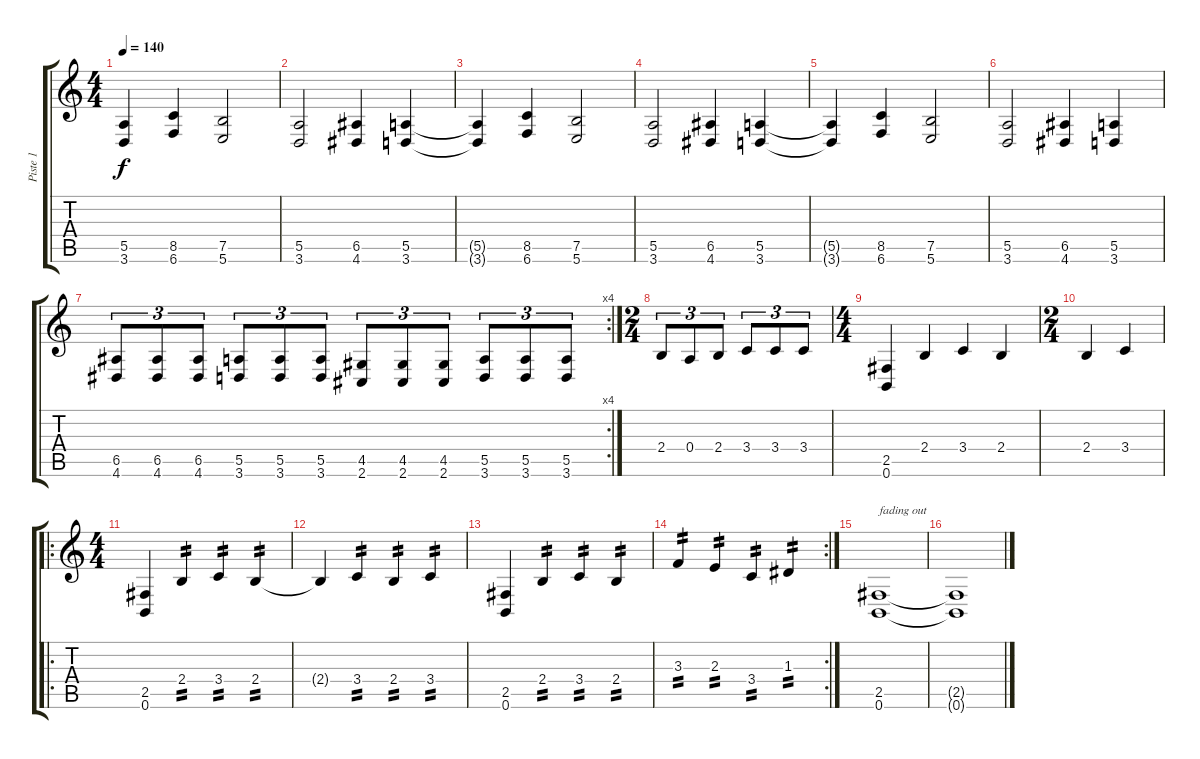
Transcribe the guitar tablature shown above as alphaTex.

\track ("Piste 1" "Piste 1") {instrument distortionguitar}
\staff {score tabs}
\tuning (B3 Gb3 D3 A2 E2 B1) {hide}
\ts (4 4)
\tempo 140
\clef g2
\ks c
(5.5{t} 3.6{t}).4{dy f} (8.5 6.6).4 (7.5 5.6).2 |
(5.5 3.6).2 (6.5 4.6).4 (5.5 3.6).4 |
(5.5{t} 3.6{t}).4 (8.5 6.6).4 (7.5 5.6).2 |
(5.5 3.6).2 (6.5 4.6).4 (5.5 3.6).4 |
(5.5{t} 3.6{t}).4 (8.5 6.6).4 (7.5 5.6).2 |
(5.5 3.6).2 (6.5 4.6).4 (5.5 3.6).4 |
\rc 4
(6.5 4.6).8{tu (3 2)} (6.5 4.6).8{tu (3 2)} (6.5 4.6).8{tu (3 2)} (5.5 3.6).8{tu (3 2)} (5.5 3.6).8{tu (3 2)} (5.5 3.6).8{tu (3 2)} (4.5 2.6).8{tu (3 2)} (4.5 2.6).8{tu (3 2)} (4.5 2.6).8{tu (3 2)} (5.5 3.6).8{tu (3 2)} (5.5 3.6).8{tu (3 2)} (5.5 3.6).8{tu (3 2)} |
\ts (2 4)
2.4.8{tu (3 2)} 0.4.8{tu (3 2)} 2.4.8{tu (3 2)} 3.4.8{tu (3 2)} 3.4.8{tu (3 2)} 3.4.8{tu (3 2)} |
\ts (4 4)
(2.5 0.6).4 2.4.4 3.4.4 2.4.4 |
\ts (2 4)
2.4.4 3.4.4 |
\ro
\ts (4 4)
(2.5 0.6).4 2.4.4{tp 2} 3.4.4{tp 2} 2.4.4{tp 2} |
2.4{t}.4 3.4.4{tp 2} 2.4.4{tp 2} 3.4.4{tp 2} |
(2.5 0.6).4 2.4.4{tp 2} 3.4.4{tp 2} 2.4.4{tp 2} |
\rc 2
3.3.4{tp 2} 2.3.4{tp 2} 3.4.4{tp 2} 1.3.4{tp 2} |
(2.5 0.6).1{txt "fading out" volume 0} |
(2.5{t} 0.6{t}).1
